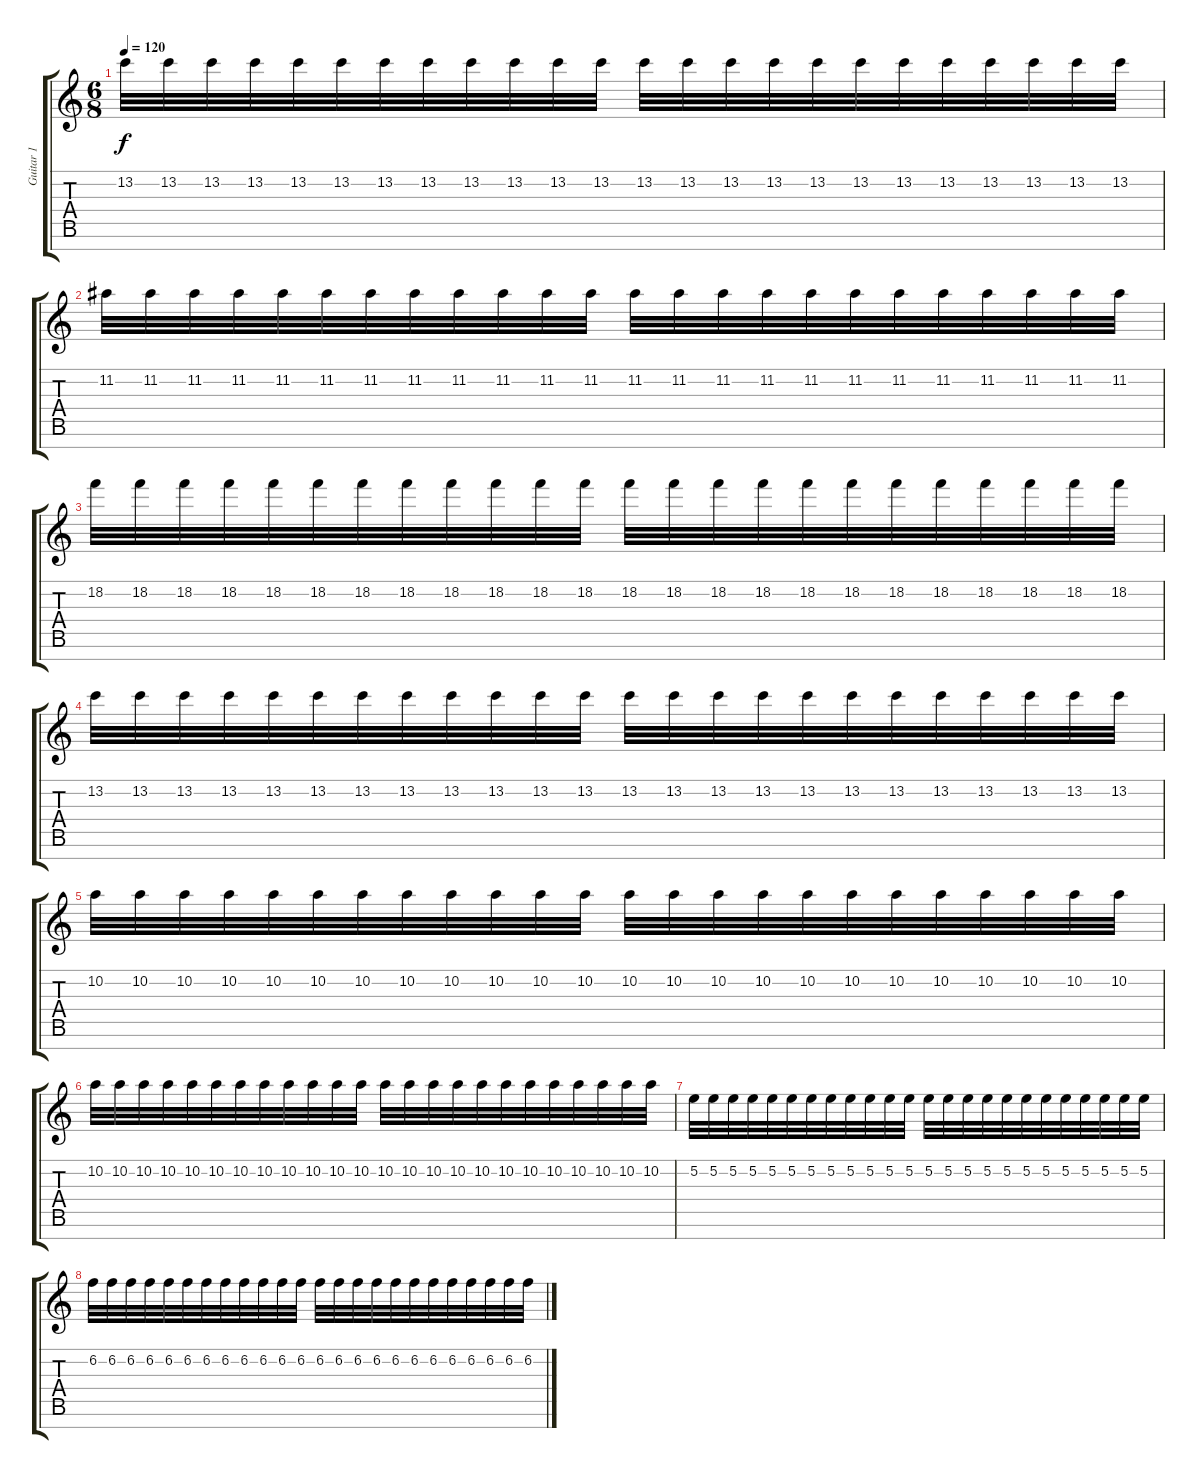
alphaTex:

\track ("Guitar 1" "Guitar 1") {instrument electricguitarjazz}
\staff {score tabs}
\tuning (E4 B3 G3 D3 A2 E2 B1) {hide}
\ts (6 8)
\tempo 120
\clef g2
\ks c
13.2.32{dy f} 13.2.32 13.2.32 13.2.32 13.2.32 13.2.32 13.2.32 13.2.32 13.2.32 13.2.32 13.2.32 13.2.32 13.2.32 13.2.32 13.2.32 13.2.32 13.2.32 13.2.32 13.2.32 13.2.32 13.2.32 13.2.32 13.2.32 13.2.32 |
11.2.32 11.2.32 11.2.32 11.2.32 11.2.32 11.2.32 11.2.32 11.2.32 11.2.32 11.2.32 11.2.32 11.2.32 11.2.32 11.2.32 11.2.32 11.2.32 11.2.32 11.2.32 11.2.32 11.2.32 11.2.32 11.2.32 11.2.32 11.2.32 |
18.2.32 18.2.32 18.2.32 18.2.32 18.2.32 18.2.32 18.2.32 18.2.32 18.2.32 18.2.32 18.2.32 18.2.32 18.2.32 18.2.32 18.2.32 18.2.32 18.2.32 18.2.32 18.2.32 18.2.32 18.2.32 18.2.32 18.2.32 18.2.32 |
13.2.32 13.2.32 13.2.32 13.2.32 13.2.32 13.2.32 13.2.32 13.2.32 13.2.32 13.2.32 13.2.32 13.2.32 13.2.32 13.2.32 13.2.32 13.2.32 13.2.32 13.2.32 13.2.32 13.2.32 13.2.32 13.2.32 13.2.32 13.2.32 |
10.2.32 10.2.32 10.2.32 10.2.32 10.2.32 10.2.32 10.2.32 10.2.32 10.2.32 10.2.32 10.2.32 10.2.32 10.2.32 10.2.32 10.2.32 10.2.32 10.2.32 10.2.32 10.2.32 10.2.32 10.2.32 10.2.32 10.2.32 10.2.32 |
10.2.32 10.2.32 10.2.32 10.2.32 10.2.32 10.2.32 10.2.32 10.2.32 10.2.32 10.2.32 10.2.32 10.2.32 10.2.32 10.2.32 10.2.32 10.2.32 10.2.32 10.2.32 10.2.32 10.2.32 10.2.32 10.2.32 10.2.32 10.2.32 |
5.2.32 5.2.32 5.2.32 5.2.32 5.2.32 5.2.32 5.2.32 5.2.32 5.2.32 5.2.32 5.2.32 5.2.32 5.2.32 5.2.32 5.2.32 5.2.32 5.2.32 5.2.32 5.2.32 5.2.32 5.2.32 5.2.32 5.2.32 5.2.32 |
6.2.32 6.2.32 6.2.32 6.2.32 6.2.32 6.2.32 6.2.32 6.2.32 6.2.32 6.2.32 6.2.32 6.2.32 6.2.32 6.2.32 6.2.32 6.2.32 6.2.32 6.2.32 6.2.32 6.2.32 6.2.32 6.2.32 6.2.32 6.2.32
